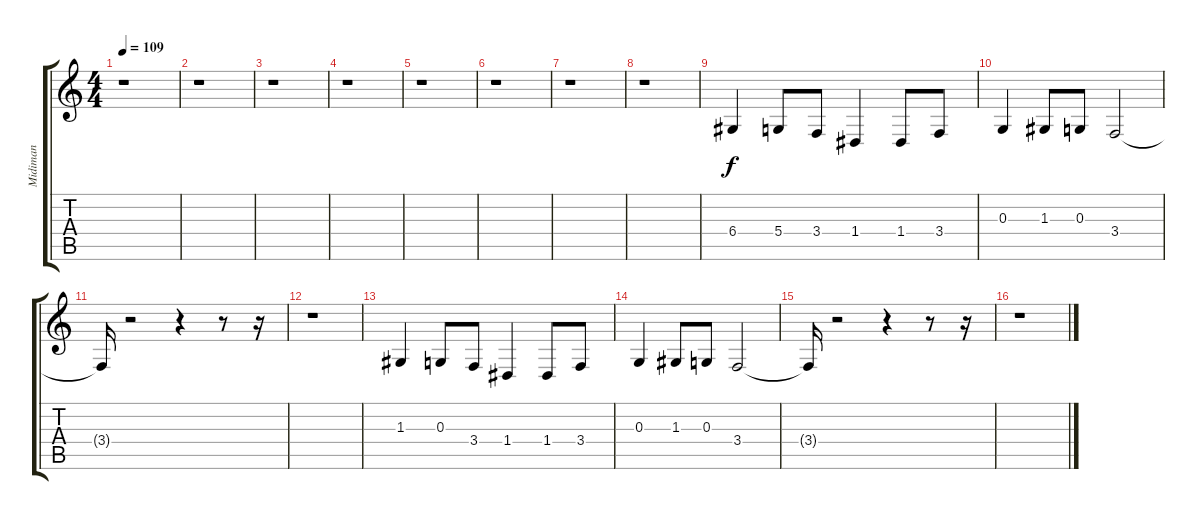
\track ("Midiman" "Midiman") {instrument pad4choir}
\staff {score tabs}
\tuning (E4 B3 G3 D3 A2 E2) {hide}
\ts (4 4)
\tempo 109
\clef g2
\ks c
r.1{dy f} |
r.1 |
r.1 |
r.1 |
r.1 |
r.1 |
r.1 |
r.1 |
6.4.4 5.4.8 3.4.8 1.4.4 1.4.8 3.4.8 |
0.3.4 1.3.8 0.3.8 3.4.2 |
3.4{t}.16 r.2 r.4 r.8 r.16 |
r.1 |
1.3.4 0.3.8 3.4.8 1.4.4 1.4.8 3.4.8 |
0.3.4 1.3.8 0.3.8 3.4.2 |
3.4{t}.16 r.2 r.4 r.8 r.16 |
r.1
